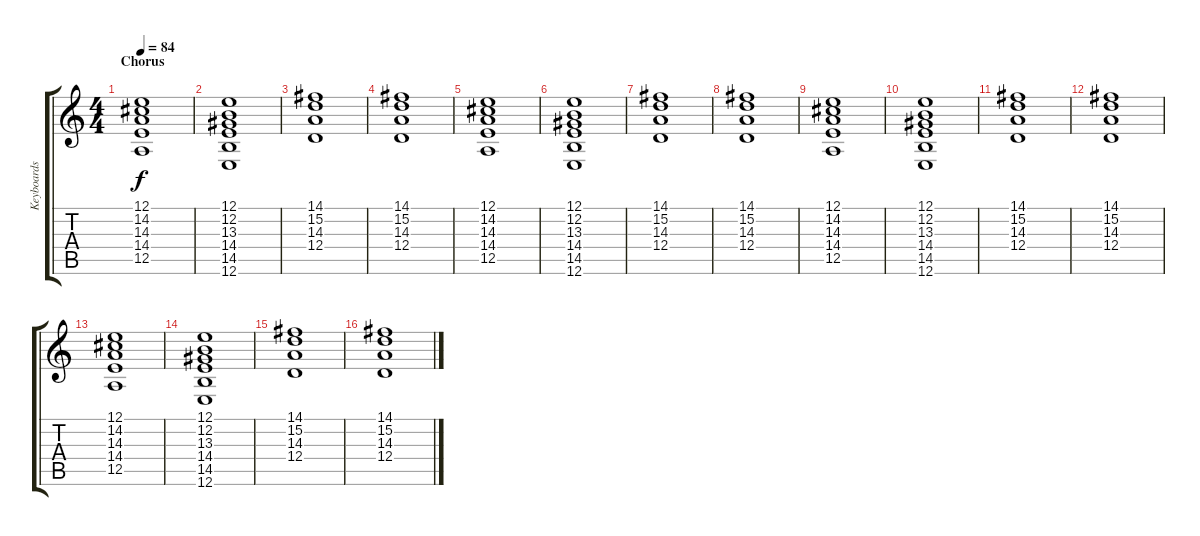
\track ("Keyboards 2" "Keyboards ") {instrument stringensemble1}
\staff {score tabs}
\tuning (E4 B3 G3 D3 A2 E2) {hide}
\ts (4 4)
\section ("" "Chorus ")
\tempo 84
\clef g2
\ks c
(12.1 14.2 14.3 14.4 12.5).1{dy f volume 7} |
(12.1 12.2 13.3 14.4 14.5 12.6).1 |
(14.1 15.2 14.3 12.4).1 |
(14.1 15.2 14.3 12.4).1 |
(12.1 14.2 14.3 14.4 12.5).1 |
(12.1 12.2 13.3 14.4 14.5 12.6).1 |
(14.1 15.2 14.3 12.4).1 |
(14.1 15.2 14.3 12.4).1 |
(12.1 14.2 14.3 14.4 12.5).1 |
(12.1 12.2 13.3 14.4 14.5 12.6).1 |
(14.1 15.2 14.3 12.4).1 |
(14.1 15.2 14.3 12.4).1 |
(12.1 14.2 14.3 14.4 12.5).1 |
(12.1 12.2 13.3 14.4 14.5 12.6).1 |
(14.1 15.2 14.3 12.4).1 |
(14.1 15.2 14.3 12.4).1
